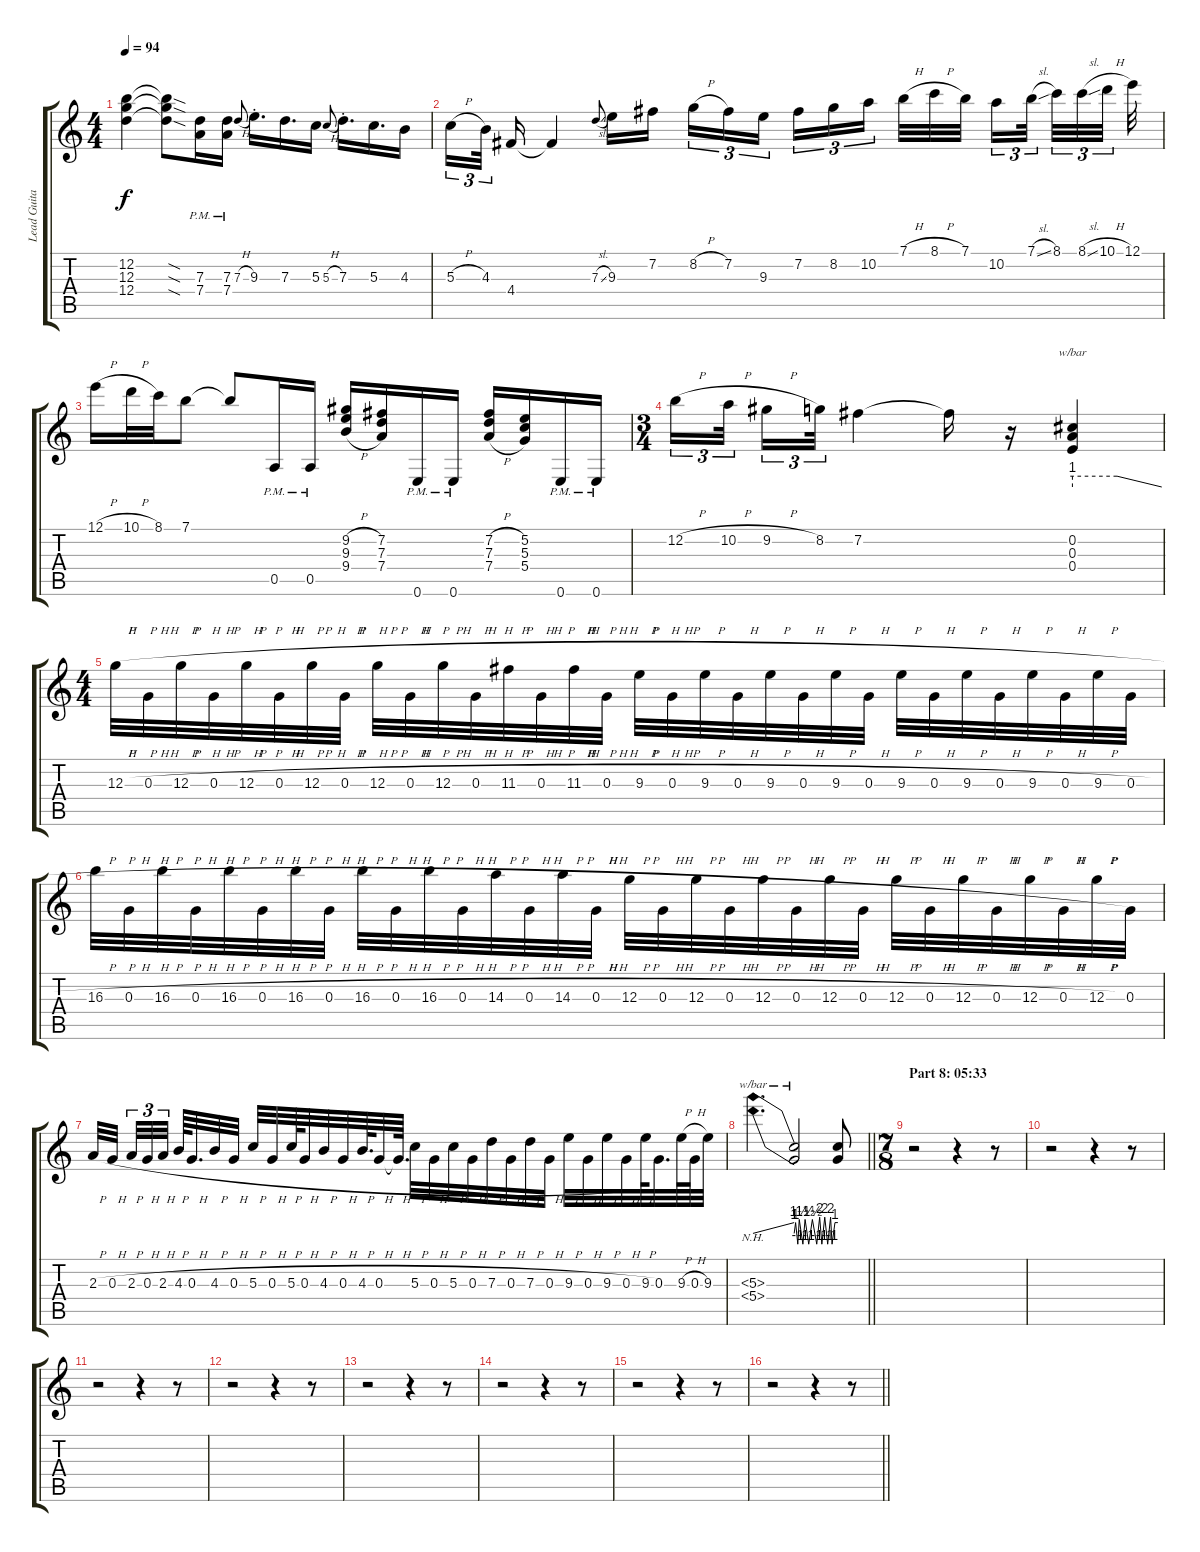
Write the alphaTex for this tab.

\track ("Lead Guitar (Distortion)" "Lead Guita") {instrument overdrivenguitar}
\staff {score tabs}
\tuning (E4 B3 G3 D3 A2 E2) {hide}
\ts (4 4)
\tempo 94
\clef g2
\ks c
(12.2 12.3 12.4).4{dy f} (12.2{sod t} 12.3{sod t} 12.4{sod t}).8 (7.3{pm} 7.4{pm}).16 (7.3{pm} 7.4{pm}).16 7.3{h}.8{gr onbeat} 9.3{st}.16{d} 7.3.16{d} 5.3.16 5.3{h}.8{gr onbeat} 7.3{st}.16{d} 5.3.16{d} 4.3.16 |
5.3{h}.16{tu (3 2)} 4.3.32{tu (3 2) beam splitsecondary} 4.4.16 4.4{t}.4 7.3{sl}.8{gr onbeat} 9.3.16 7.2.16 8.2{h}.16{tu (3 2)} 7.2.16{tu (3 2)} 9.3.16{tu (3 2) beam splitsecondary} 7.2.16{tu (3 2)} 8.2.16{tu (3 2)} 10.2.16{tu (3 2)} 7.1{h}.32 8.1{h}.32 7.1.32{beam splitsecondary} 10.2.16{tu (3 2)} 7.1{sl}.32{tu (3 2) beam splitsecondary} 8.1.32{tu (3 2)} 8.1{sl}.32{tu (3 2)} 10.1{h}.32{tu (3 2) beam splitsecondary} 12.1.32 |
12.1{h}.16 10.1{h}.32 8.1.32 7.1.8 7.1{t}.8 0.5{pm}.16 0.5{pm}.16 (9.2{h} 9.3{h} 9.4{h}).16 (7.2 7.3 7.4).16 0.6{pm}.16 0.6{pm}.16 (7.2{h} 7.3{h} 7.4{h}).16 (5.2 5.3 5.4).16 0.6{pm}.16 0.6{pm}.16 |
\ts (3 4)
12.2{h}.16{tu (3 2)} 10.2{h}.32{tu (3 2) beam splitsecondary} 9.2{h}.16{tu (3 2)} 8.2.32{tu (3 2)} 7.2.4 7.2{t}.16 r.16 (0.2 0.3 0.4).4{tbe (custom default 0 4 30 4 60 0)} |
\ts (4 4)
12.3{h}.32 0.3{h}.32 12.3{h}.32 0.3{h}.32 12.3{h}.32 0.3{h}.32 12.3{h}.32 0.3{h}.32 12.3{h}.32 0.3{h}.32 12.3{h}.32 0.3{h}.32 11.3{h}.32 0.3{h}.32 11.3{h}.32 0.3{h}.32 9.3{h}.32 0.3{h}.32 9.3{h}.32 0.3{h}.32 9.3{h}.32 0.3{h}.32 9.3{h}.32 0.3{h}.32 9.3{h}.32 0.3{h}.32 9.3{h}.32 0.3{h}.32 9.3{h}.32 0.3{h}.32 9.3{h}.32 0.3{h}.32 |
16.3{h}.32 0.3{h}.32 16.3{h}.32 0.3{h}.32 16.3{h}.32 0.3{h}.32 16.3{h}.32 0.3{h}.32 16.3{h}.32 0.3{h}.32 16.3{h}.32 0.3{h}.32 14.3{h}.32 0.3{h}.32 14.3{h}.32 0.3{h}.32 12.3{h}.32 0.3{h}.32 12.3{h}.32 0.3{h}.32 12.3{h}.32 0.3{h}.32 12.3{h}.32 0.3{h}.32 12.3{h}.32 0.3{h}.32 12.3{h}.32 0.3{h}.32 12.3{h}.32 0.3{h}.32 12.3{h}.32 0.3.32 |
2.3{h}.32 0.3{h}.32{beam splitsecondary} 2.3{h}.32{tu (3 2)} 0.3{h}.32{tu (3 2)} 2.3{h}.32{tu (3 2) beam splitsecondary} 4.3{h}.64 0.3{h}.32{d} 4.3{h}.32 0.3{h}.32 5.3{h}.32 0.3{h}.32 5.3{h}.64 0.3{h}.32 4.3{h}.32 0.3{h}.32 4.3{h}.64{d} 0.3{h}.32 0.3{h t}.64{d} 5.3{h}.32 0.3{h}.32 5.3{h}.32 0.3{h}.32 7.3{h}.32 0.3{h}.32 7.3{h}.32 0.3{h}.32 9.3{h}.32 0.3{h}.32 9.3{h}.32 0.3{h}.32 9.3{h}.64 0.3.32{d} 9.3{h}.64 0.3{h}.64 9.3.32 |
\barLineRight lightlight
(5.3{nh} 5.4{nh}).4{d tbe (dive default 0 0 60 4)} (5.3{t} 5.4{t}).2{tbe (custom default 0 0 2 4 5 -4 7 6 12 -4 15 6 20 -4 25 6 31 -4 35 8 38 -4 42 8 46 -4 50 8 52 -4 56 4 60 4)} (5.3{t} 5.4{t}).8 |
\ts (7 8)
\section ("" "Part 8: 05:33")
r.2 r.4 r.8 |
r.2 r.4 r.8 |
r.2 r.4 r.8 |
r.2 r.4 r.8 |
r.2 r.4 r.8 |
r.2 r.4 r.8 |
r.2 r.4 r.8 |
\barLineRight lightlight
r.2 r.4 r.8
